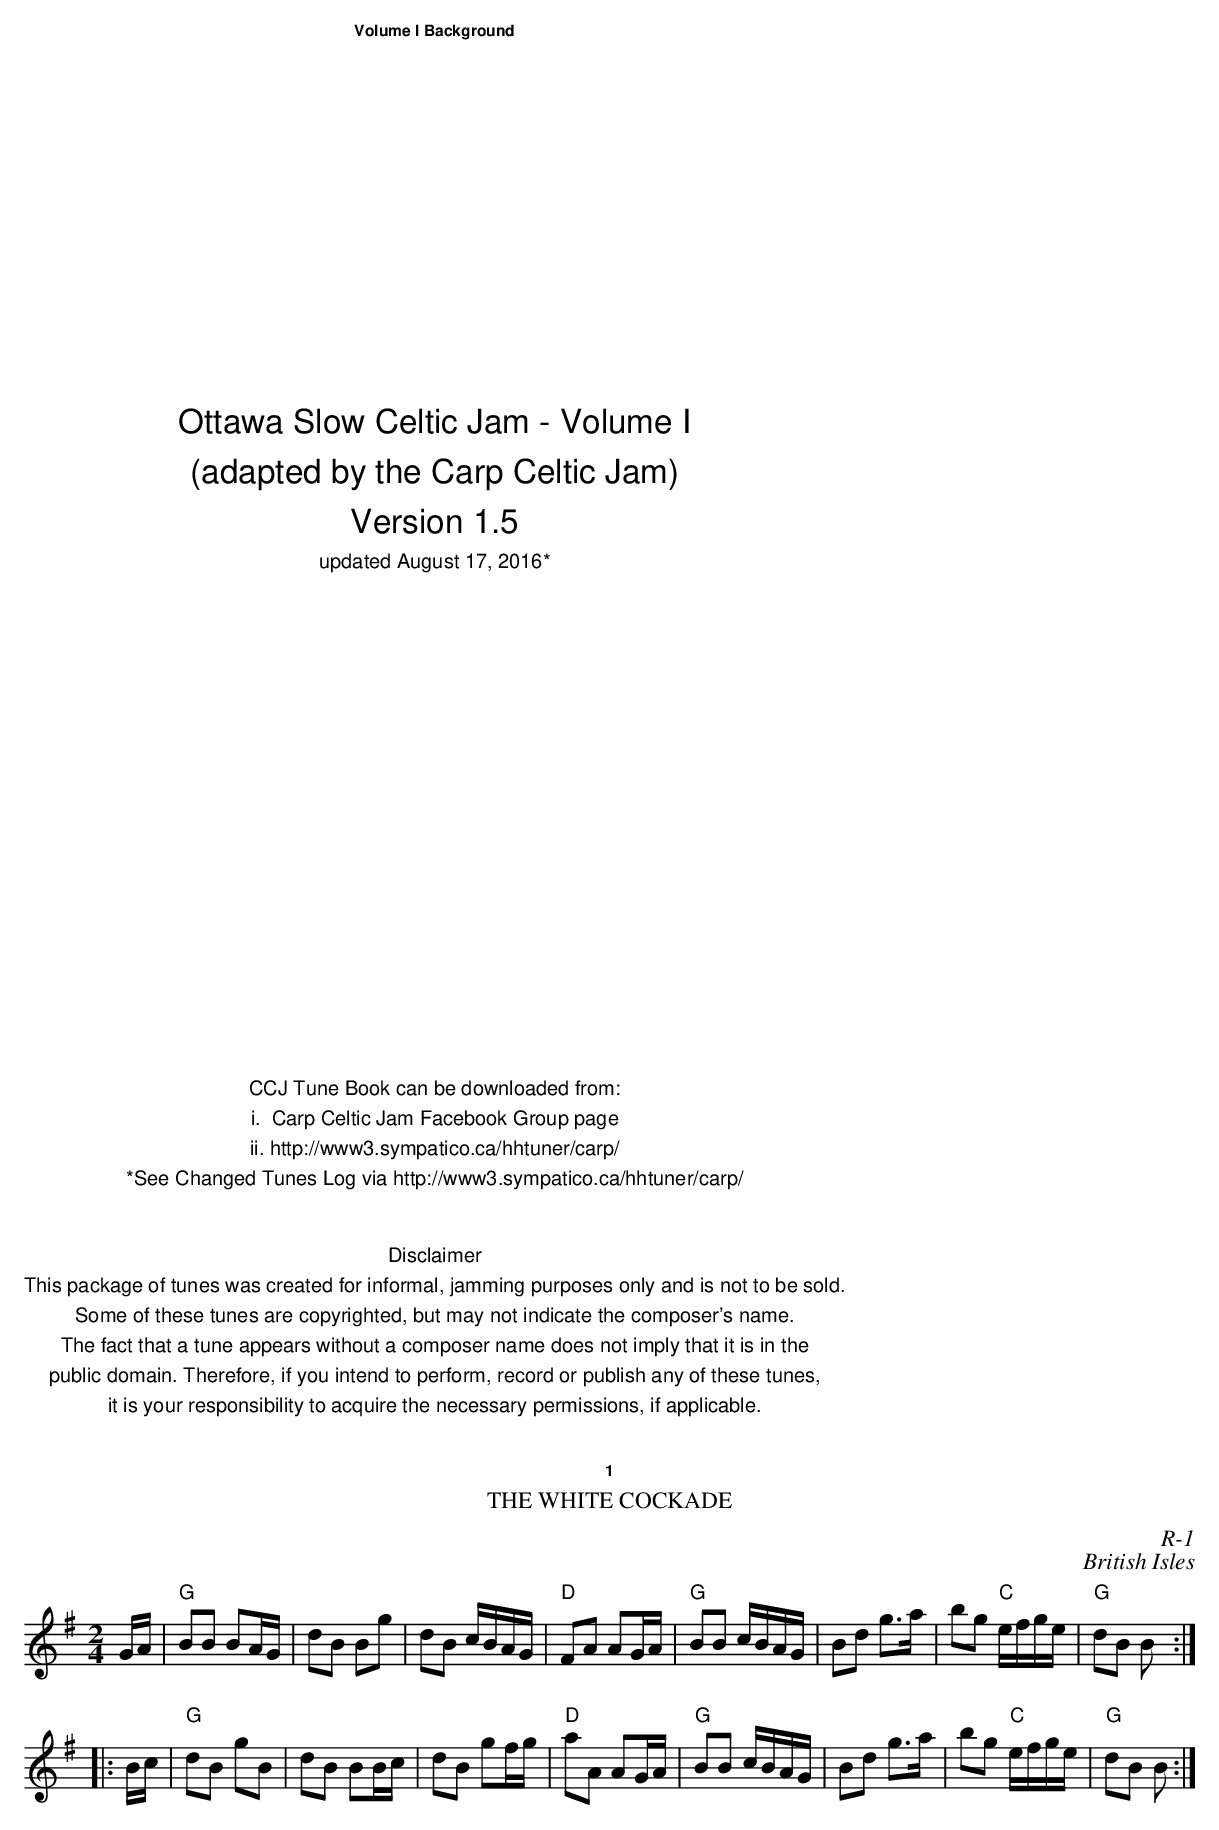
X:1
T: White Cockade, The
C: R-1
C: British Isles
M: 2/4
L: 1/8
K: G
Q:1/4=60
G/A/|"G"BB BA/G/|dB Bg|dB c/B/A/G/|"D"FA AG/A/|\
"G"BB c/B/A/G/|Bd g>a|bg "C"e/f/g/e/|"G"dB B::
B/c/|"G"dB gB|dB BB/c/|dB gf/g/|"D"aA AG/A/|\
"G"BB c/B/A/G/|Bd g>a|bg "C"e/f/g/e/|"G"dB B:|
